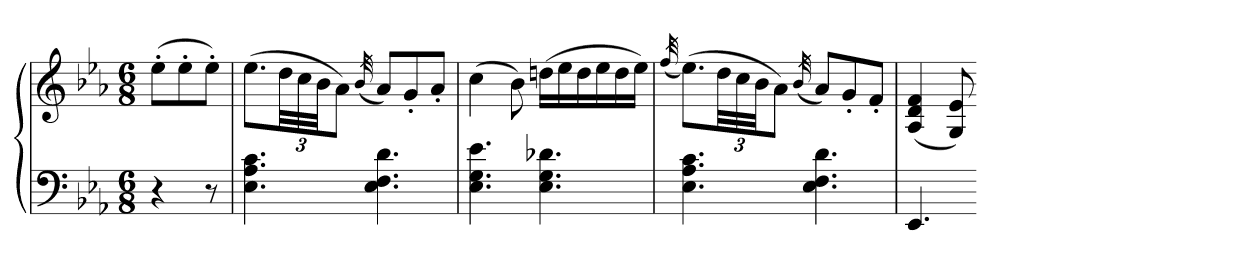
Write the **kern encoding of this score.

**kern	**kern
*part1	*part1
*staff2	*staff1
*clefF4	*clefG2
*k[b-e-a-]	*k[b-e-a-]
*E-:	*E-:
*M6/8	*M6/8
=	=
4r	(8ee-'L
.	8ee-'
8r	8ee-'J)
=49	=49
4.E- 4.A- 4.c	(8.ee-L
.	48ddLL
.	48cc
.	48b-JJ
.	8a-J)
.	(32qb-
4.E- 4.F 4.d	8a-L)
.	8g'
.	8a-'J
=50	=50
4.E- 4.G 4.e-	(4cc
.	8b-)
4.E- 4.G 4.d-X	(16ddnLL
.	16ee-
.	16dd
.	16ee-
.	16dd
.	16ee-JJ)
=51	=51
.	(32qff
4.E- 4.A- 4.c	(8.ee-L)
.	48ddLL
.	48cc
.	48b-JJ
.	8a-J)
.	(32qb-
4.E- 4.F 4.d	8a-L)
.	8g'
.	8f'J
=52	=52
4.EE-	(4A- 4d 4f
.	8G 8e-)
=-	=-
*-	*-
